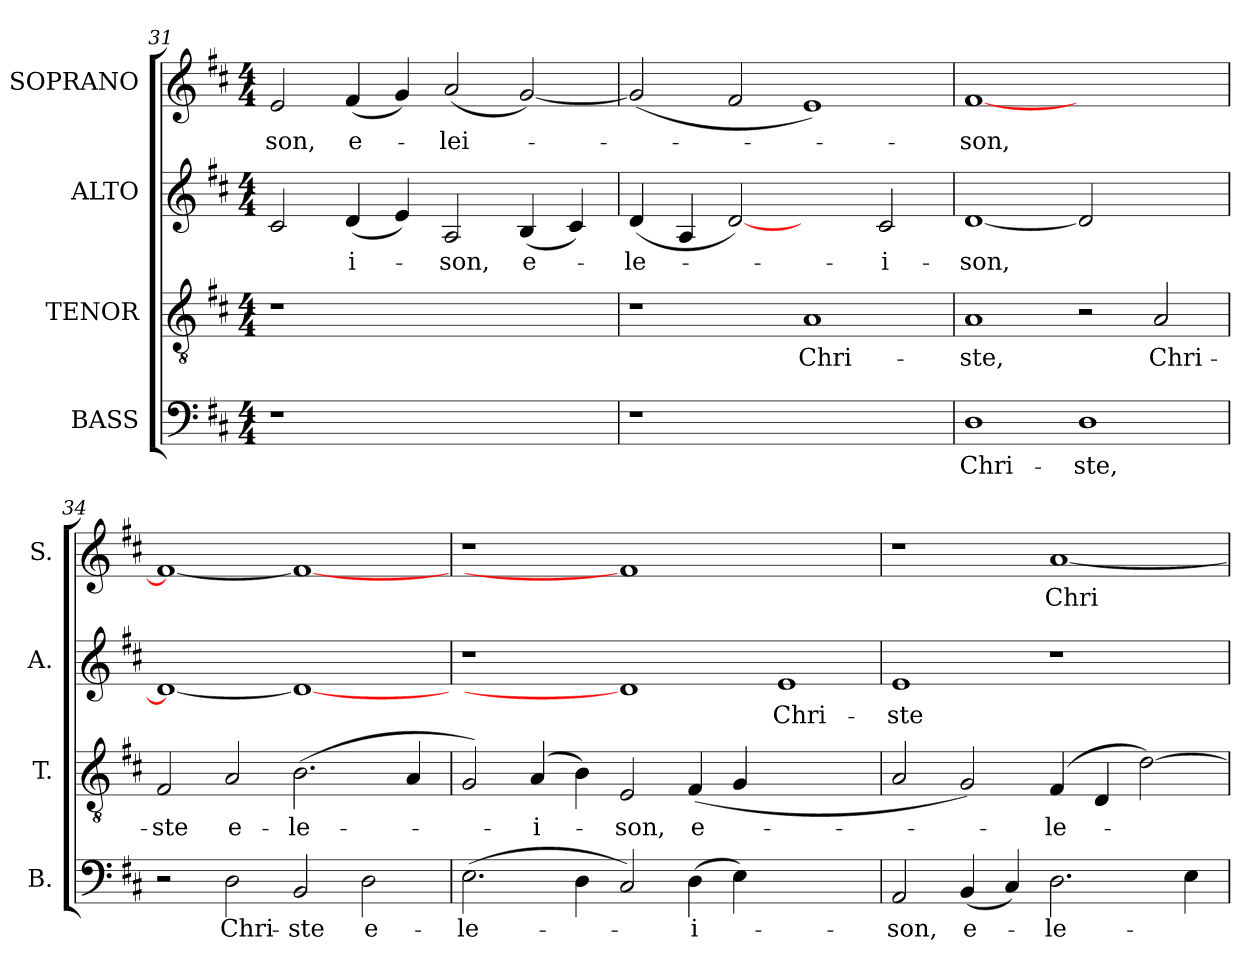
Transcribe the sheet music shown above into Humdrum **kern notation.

**kern	**text	**kern	**text	**kern	**text	**kern	**text
*part4	*part4	*part3	*part3	*part2	*part2	*part1	*part1
*staff4	*staff4	*staff3	*staff3	*staff2	*staff2	*staff1	*staff1
*I"BASS	*	*I"TENOR	*	*I"ALTO	*	*I"SOPRANO	*
*I'B.	*	*I'T.	*	*I'A.	*	*I'S.	*
*clefF4	*	*clefGv2	*	*clefG2	*	*clefG2	*
*	*	*ITrd7c12	*	*	*	*	*
*k[f#c#]	*	*k[f#c#]	*	*k[f#c#]	*	*k[f#c#]	*
*D:	*	*D:	*	*D:	*	*D:	*
*M4/4	*	*M4/4	*	*M4/4	*	*M4/4	*
=31	=31	=31	=31	=31	=31	=31	=31
!LO:N:vis=1	!	!LO:N:vis=1	!	!	!	!	!
!	!	!	!	!	!	!	!LO:LY:b:color=#000000
1r	.	1r	.	2c#i/	.	2ei/	-son,
!	!	!	!	!	!LO:LY:b:color=#000000	!	!
!	!	!	!	!	!	!	!LO:LY:b:color=#000000
.	.	.	.	(4di/	-i-	(4f#i/	e-
.	.	.	.	4ei/)	.	4gi/)	.
!	!	!	!	!	!LO:LY:b:color=#000000	!	!
!	!	!	!	!	!	!	!LO:LY:b:color=#000000
1ryy	.	1ryy	.	2Ai/	-son,	(2ai/	-lei-
!	!	!	!	!	!LO:LY:b:color=#000000	!	!
.	.	.	.	(4Bi/	e-	[2gi/)	.
.	.	.	.	4c#i/)	.	.	.
=32	=32	=32	=32	=32	=32	=32	=32
!LO:N:vis=1	!	!	!	!	!	!	!
!	!	!	!	!	!LO:LY:b:color=#000000	!	!
1r	.	1r	.	(4di/	-le-	(2gi/]	.
.	.	.	.	4Ai/	.	.	.
.	.	.	.	[2di)	.	2f#i/	.
!	!	!	!LO:LY:b:color=#000000	!	!	!	!
1ryy	.	1AAi	Chri-	2ryy	.	1ei)	.
!	!	!	!	!	!LO:LY:b:color=#000000	!	!
.	.	.	.	2c#i/	-i-	.	.
=33	=33	=33	=33	=33	=33	=33	=33
!	!LO:LY:b:color=#000000	!	!	!	!	!	!
!	!	!	!LO:LY:b:color=#000000	!	!	!	!
!	!	!	!	!	!LO:LY:b:color=#000000	!	!
!	!	!	!	!	!	!	!LO:LY:b:color=#000000
1Di	Chri-	1AAi	-ste,	[1di	-son,	[1f#i	-son,
!	!LO:LY:b:color=#000000	!	!	!	!	!	!
1Di	-ste,	2r	.	2di]	.	1ryy	.
!	!	!	!LO:LY:b:color=#000000	!	!	!	!
.	.	2AAi/	Chri-	2ryy	.	.	.
=34	=34	=34	=34	=34	=34	=34	=34
!	!	!	!LO:LY:b:color=#000000	!	!	!	!
2r	.	2FF#i/	-ste	1di_	.	1f#i_	.
!	!LO:LY:b:color=#000000	!	!	!	!	!	!
!	!	!	!LO:LY:b:color=#000000	!	!	!	!
2Di\	Chri-	2AAi/	e-	.	.	.	.
!	!LO:LY:b:color=#000000	!	!	!	!	!	!
!	!	!	!LO:LY:b:color=#000000	!	!	!	!
2BBi/	-ste	(2.BBi\	-le-	1di_	.	1f#i_	.
!	!LO:LY:b:color=#000000	!	!	!	!	!	!
2Di\	e-	.	.	.	.	.	.
.	.	4AAi/	.	.	.	.	.
!!LO:LB:g=z
=35	=35	=35	=35	=35	=35	=35	=35
!	!LO:LY:b:color=#000000	!	!	!	!	!LO:N:vis=1	!
(2.Ei\	-le-	2GGi/)	.	1r	.	1r	.
!	!	!	!LO:LY:b:color=#000000	!	!	!	!
.	.	(4AAi/	-i-	.	.	.	.
4Di\	.	4BBi\)	.	.	.	.	.
!	!	!	!LO:LY:b:color=#000000	!	!	!	!
2C#i/)	.	2EEi/	-son,	1di]	.	1f#i]	.
!	!LO:LY:b:color=#000000	!	!	!	!	!	!
!	!	!	!LO:LY:b:color=#000000	!	!	!	!
(4Di\	-i-	(4FF#i/	e-	.	.	.	.
4Ei\)	.	4GGi/	.	.	.	.	.
!	!	!	!	!	!LO:LY:b:color=#000000	!	!
1ryy	.	1ryy	.	1ei	Chri-	1ryy	.
=36	=36	=36	=36	=36	=36	=36	=36
!	!LO:LY:b:color=#000000	!	!	!	!	!	!
!	!	!	!	!	!LO:LY:b:color=#000000	!	!
2AAi/	-son,	2AAi/	.	1ei	-ste	1r	.
!	!LO:LY:b:color=#000000	!	!	!	!	!	!
(4BBi/	e-	2GGi/)	.	.	.	.	.
4C#i/)	.	.	.	.	.	.	.
!	!LO:LY:b:color=#000000	!	!	!	!	!	!
!	!	!	!LO:LY:b:color=#000000	!	!	!	!
!	!	!	!	!	!	!	!LO:LY:b:color=#000000
2.Di\	-le-	(4FF#i/	-le-	1r	.	[1ai	Chri-
.	.	4DDi/	.	.	.	.	.
.	.	[2Di\)	.	.	.	.	.
4Ei\	.	.	.	.	.	.	.
=	=	=	=	=	=	=	=
*-	*-	*-	*-	*-	*-	*-	*-
